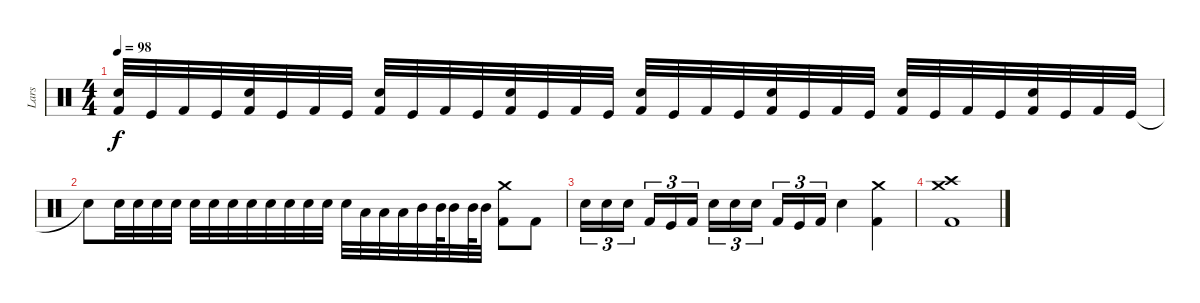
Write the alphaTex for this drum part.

\track ("Lars" "Lars") {instrument percussion}
\staff {score}
\articulation defaults
\ts (4 4)
\tempo 98
\clef neutral
\ks c
("Snare (hit) 2" "Kick (hit) 2").32{dy f} "Kick (hit)".32 "Kick (hit) 2".32 "Kick (hit)".32 ("Snare (hit) 2" "Kick (hit) 2").32 "Kick (hit)".32 "Kick (hit) 2".32 "Kick (hit)".32 ("Snare (hit) 2" "Kick (hit) 2").32 "Kick (hit)".32 "Kick (hit) 2".32 "Kick (hit)".32 ("Snare (hit) 2" "Kick (hit) 2").32 "Kick (hit)".32 "Kick (hit) 2".32 "Kick (hit)".32 ("Snare (hit) 2" "Kick (hit) 2").32 "Kick (hit)".32 "Kick (hit) 2".32 "Kick (hit)".32 ("Snare (hit) 2" "Kick (hit) 2").32 "Kick (hit)".32 "Kick (hit) 2".32 "Kick (hit)".32 ("Kick (hit) 2" "Snare (hit) 2").32 "Kick (hit)".32 "Kick (hit) 2".32 "Kick (hit)".32 ("Snare (hit) 2" "Kick (hit) 2").32 "Kick (hit)".32 "Kick (hit) 2".32 "Kick (hit)".32 |
"Snare (hit)"{t}.8 "Snare (hit) 2".32 "Snare (hit) 2".32 "Snare (hit) 2".32 "Snare (hit) 2".32 "Snare (hit) 2".32 "Snare (hit) 2".32 "Snare (hit) 2".32 "Snare (hit) 2".32 "Snare (hit) 2".32 "Snare (hit) 2".32 "Snare (hit) 2".32 "Snare (hit) 2".32 "Snare (hit) 2".32 "Low Tom (hit)".32 "Low Tom (hit)".32 "Low Tom (hit)".32 "Mid Tom (hit)".32 "Mid Tom (hit)".64 "Mid Tom (hit)".32 "Mid Tom (hit)".64 "Mid Tom (hit)".32 ("Kick (hit) 2" "Crash medium (hit)").8 "Kick (hit) 2".8 |
"Snare (hit) 2".16{tu (3 2)} "Snare (hit) 2".16{tu (3 2)} "Snare (hit) 2".16{tu (3 2)} "Kick (hit) 2".16{tu (3 2)} "Kick (hit)".16{tu (3 2)} "Kick (hit) 2".16{tu (3 2)} "Snare (hit) 2".16{tu (3 2)} "Snare (hit) 2".16{tu (3 2)} "Snare (hit) 2".16{tu (3 2)} "Kick (hit) 2".16{tu (3 2)} "Kick (hit)".16{tu (3 2)} "Kick (hit) 2".16{tu (3 2)} "Snare (hit) 2".4 ("Crash medium (hit)" "Kick (hit) 2").4 |
("Crash medium (hit)" "Kick (hit) 2" "Crash high (hit)").1
